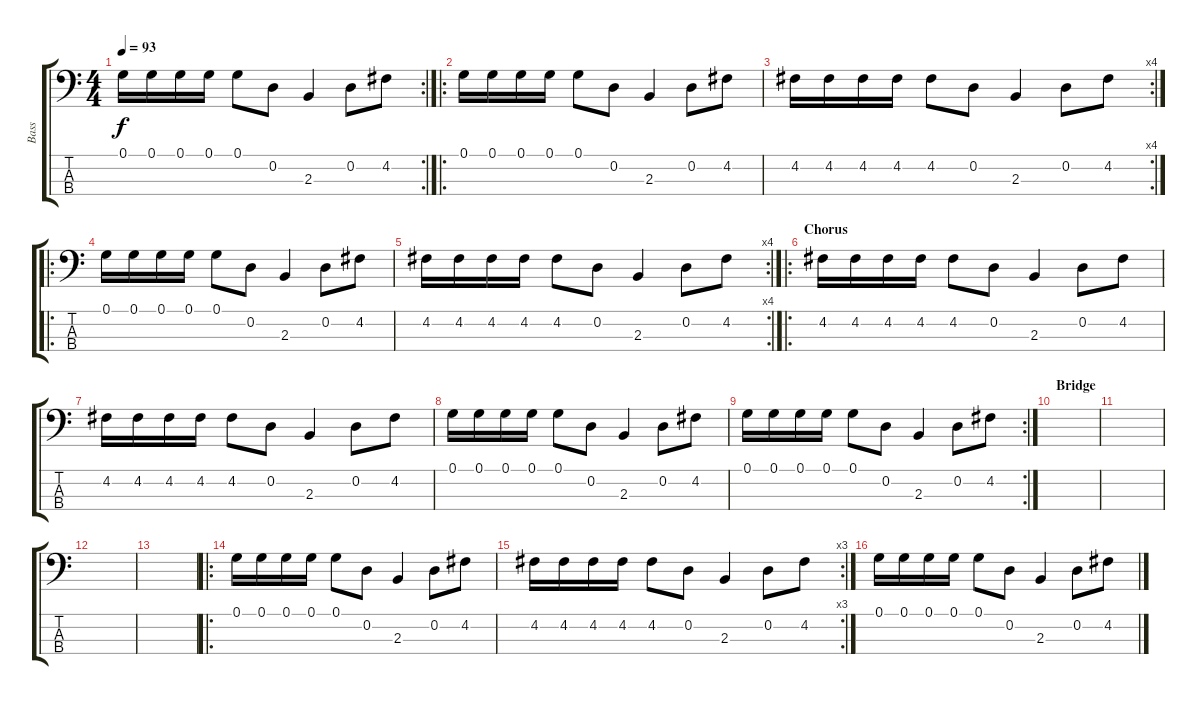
\track ("Bass" "Bass") {instrument electricbassfinger}
\staff {score tabs}
\tuning (G2 D2 A1 E1) {hide}
\rc 2
\ts (4 4)
\tempo 93
\clef f4
\ks c
0.1.16{dy f} 0.1.16 0.1.16 0.1.16 0.1.8 0.2.8 2.3.4 0.2.8 4.2.8 |
\ro
0.1.16 0.1.16 0.1.16 0.1.16 0.1.8 0.2.8 2.3.4 0.2.8 4.2.8 |
\rc 4
4.2.16 4.2.16 4.2.16 4.2.16 4.2.8 0.2.8 2.3.4 0.2.8 4.2.8 |
\ro
0.1.16 0.1.16 0.1.16 0.1.16 0.1.8 0.2.8 2.3.4 0.2.8 4.2.8 |
\rc 4
4.2.16 4.2.16 4.2.16 4.2.16 4.2.8 0.2.8 2.3.4 0.2.8 4.2.8 |
\ro
\section ("" "Chorus")
4.2.16 4.2.16 4.2.16 4.2.16 4.2.8 0.2.8 2.3.4 0.2.8 4.2.8 |
4.2.16 4.2.16 4.2.16 4.2.16 4.2.8 0.2.8 2.3.4 0.2.8 4.2.8 |
0.1.16 0.1.16 0.1.16 0.1.16 0.1.8 0.2.8 2.3.4 0.2.8 4.2.8 |
\rc 2
0.1.16 0.1.16 0.1.16 0.1.16 0.1.8 0.2.8 2.3.4 0.2.8 4.2.8 |
\section ("" "Bridge")
|
|
|
|
\ro
0.1.16 0.1.16 0.1.16 0.1.16 0.1.8 0.2.8 2.3.4 0.2.8 4.2.8 |
\rc 3
4.2.16 4.2.16 4.2.16 4.2.16 4.2.8 0.2.8 2.3.4 0.2.8 4.2.8 |
0.1.16 0.1.16 0.1.16 0.1.16 0.1.8 0.2.8 2.3.4 0.2.8 4.2.8
